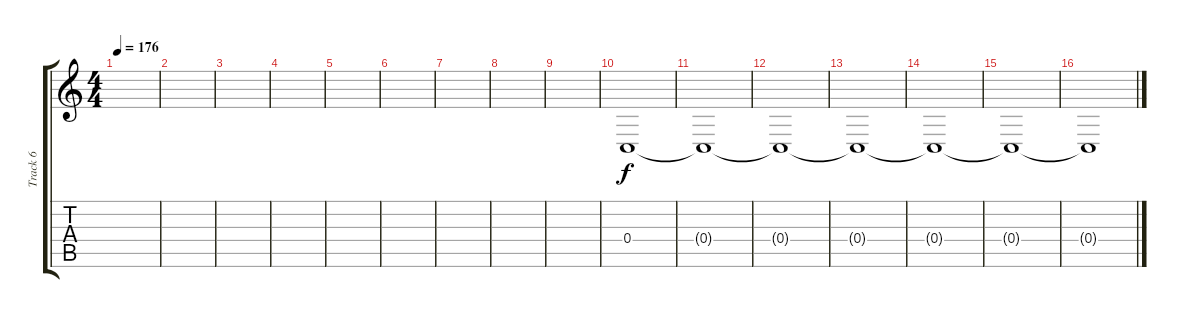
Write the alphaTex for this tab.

\track ("Track 6" "Track 6") {instrument pad6metallic}
\staff {score tabs}
\tuning (D4 A3 F3 C3 G2 C2) {hide}
\ts (4 4)
\tempo 176
\clef g2
\ks c
|
|
|
|
|
|
|
|
|
0.4.1 |
0.4{t}.1 |
0.4{t}.1 |
0.4{t}.1 |
0.4{t}.1 |
0.4{t}.1 |
0.4{t}.1
